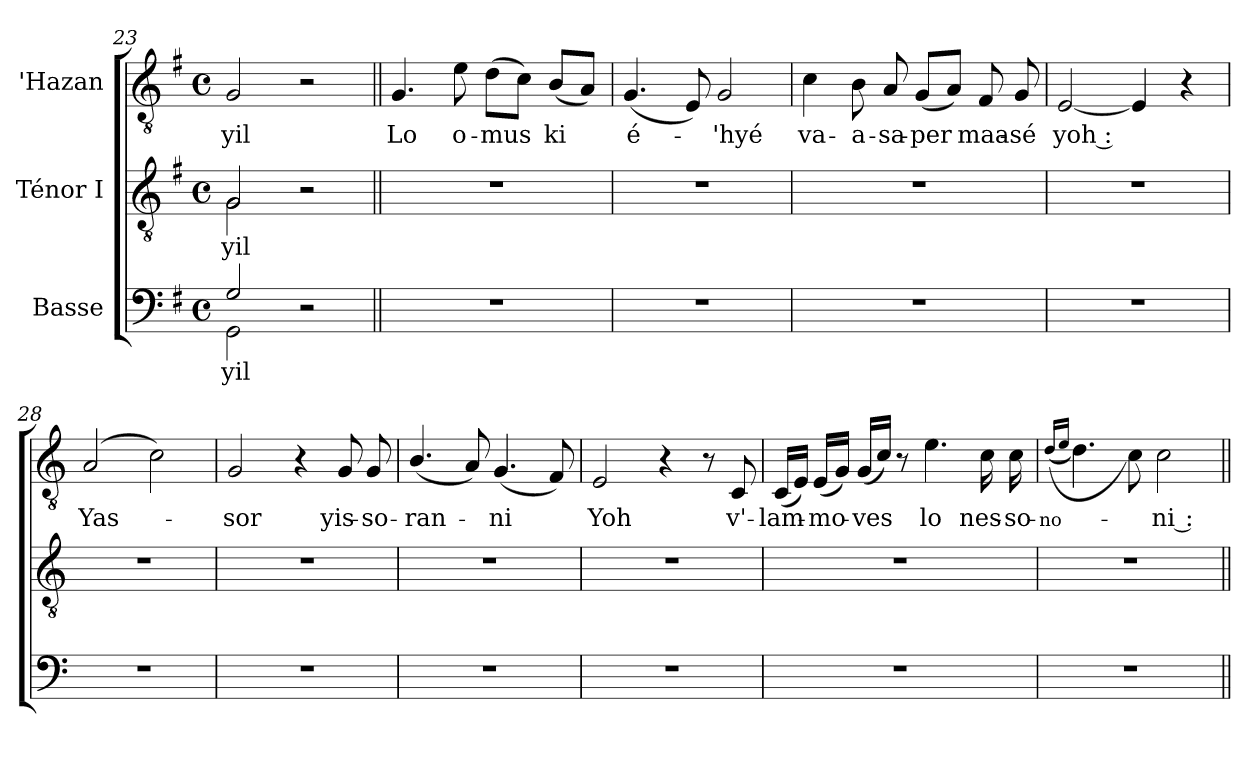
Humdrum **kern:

**kern	**text	**kern	**text	**kern	**text
*part3	*part3	*part2	*part2	*part1	*part1
*staff3	*staff3	*staff2	*staff2	*staff1	*staff1
*I"Basse	*	*I"Ténor I	*	*I"'Hazan	*
*	*	*	*	*I''H.	*
*clefF4	*	*clefGv2	*	*clefGv2	*
*	*	*ITrd7c12	*	*ITrd7c12	*
*k[f#]	*	*k[f#]	*	*k[f#]	*
*G:	*	*G:	*	*G:	*
*M4/4	*	*M4/4	*	*M4/4	*
*met(c)	*	*met(c)	*	*met(c)	*
=23	=23	=23	=23	=23	=23
!	!LO:LY:b:color=#000000	!	!	!	!
*^	*	*	*	*	*
!	!	!	!	!LO:LY:b:color=#000000	!	!
*	*	*	*^	*	*	*
!	!	!	!	!	!	!	!LO:LY:b:color=#000000
2Gi/	2GGi\	-yil	2GGi/	2GGi\	-yil	2GGi/	-yil
2r	2ryy	.	2r	2ryy	.	2r	.
*v	*v	*	*	*	*	*	*
*	*	*v	*v	*	*	*
=24||	=24||	=24||	=24||	=24||	=24||
*k[]	*	*k[]	*	*k[]	*
*C:	*	*C:	*	*C:	*
*^	*	*^	*	*	*
!	!	!	!	!	!	!	!LO:LY:b:color=#000000
*v	*v	*	*	*	*	*	*
*	*	*v	*v	*	*	*
1r	.	1r	.	4.GGi/	Lo
!	!	!	!	!	!LO:LY:b:color=#000000
.	.	.	.	8Ei\	o-
!	!	!	!	!	!LO:LY:b:color=#000000
.	.	.	.	(8Di\L	-mus
.	.	.	.	8Ci\J)	.
!	!	!	!	!	!LO:LY:b:color=#000000
.	.	.	.	(8BBi/L	ki
.	.	.	.	8AAi/J)	.
=25	=25	=25	=25	=25	=25
!	!	!	!	!	!LO:LY:b:color=#000000
1r	.	1r	.	(4.GGi/	é-
.	.	.	.	8EEi/)	.
!	!	!	!	!	!LO:LY:b:color=#000000
.	.	.	.	2GGi/	-'hyé
!!LO:LB:g=z
=26	=26	=26	=26	=26	=26
!	!	!	!	!	!LO:LY:b:color=#000000
1r	.	1r	.	4Ci\	va-
!	!	!	!	!	!LO:LY:b:color=#000000
.	.	.	.	8BBi\	-a-
!	!	!	!	!	!LO:LY:b:color=#000000
.	.	.	.	8AAi/	-sa-
!	!	!	!	!	!LO:LY:b:color=#000000
.	.	.	.	(8GGi/L	-per
.	.	.	.	8AAi/J)	.
!	!	!	!	!	!LO:LY:b:color=#000000
.	.	.	.	8FFi/	maa-
!	!	!	!	!	!LO:LY:b:color=#000000
.	.	.	.	8GGi/	-sé
=27	=27	=27	=27	=27	=27
!	!	!	!	!	!LO:LY:b:color=#000000
1r	.	1r	.	[<2EEi/	yoh :
.	.	.	.	4EEi/]	.
.	.	.	.	4r	.
=28	=28	=28	=28	=28	=28
!	!	!	!	!	!LO:LY:b:color=#000000
1r	.	1r	.	(2AAi/	Yas-
.	.	.	.	2Ci\)	.
=29	=29	=29	=29	=29	=29
!	!	!	!	!	!LO:LY:b:color=#000000
1r	.	1r	.	2GGi/	-sor
.	.	.	.	4r	.
!	!	!	!	!	!LO:LY:b:color=#000000
.	.	.	.	8GGi/	yis-
!	!	!	!	!	!LO:LY:b:color=#000000
.	.	.	.	8GGi/	-so-
!!LO:LB:g=z
=30	=30	=30	=30	=30	=30
!	!	!	!	!	!LO:LY:b:color=#000000
1r	.	1r	.	(4.BBi/	-ran-
.	.	.	.	8AAi/)	.
!	!	!	!	!	!LO:LY:b:color=#000000
.	.	.	.	(4.GGi/	-ni
.	.	.	.	8FFi/)	.
=31	=31	=31	=31	=31	=31
!	!	!	!	!	!LO:LY:b:color=#000000
1r	.	1r	.	2EEi/	Yoh
.	.	.	.	4r	.
.	.	.	.	8r	.
!	!	!	!	!	!LO:LY:b:color=#000000
.	.	.	.	8CCi/	v'-
=32	=32	=32	=32	=32	=32
!	!	!	!	!	!LO:LY:b:color=#000000
1r	.	1r	.	(16CCi/LL	-lam-
.	.	.	.	16EEi/JJ)	.
!	!	!	!	!	!LO:LY:b:color=#000000
.	.	.	.	(16EEi/LL	-mo-
.	.	.	.	16GGi/JJ)	.
!	!	!	!	!	!LO:LY:b:color=#000000
.	.	.	.	(16GGi/LL	-ves
.	.	.	.	16Ci/JJ)	.
.	.	.	.	8r	.
!	!	!	!	!	!LO:LY:b:color=#000000
.	.	.	.	4.Ei\	lo
!	!	!	!	!	!LO:LY:b:color=#000000
.	.	.	.	16Ci\	nes-
!	!	!	!	!	!LO:LY:b:color=#000000
.	.	.	.	16Ci\	-so-
=33	=33	=33	=33	=33	=33
!	!	!	!	!	!LO:LY:b:color=#000000
.	.	.	.	((16qDi/LL	-no-
.	.	.	.	16qEi/JJ	.
1r	.	1r	.	4.Di\)	.
.	.	.	.	8Ci\)	.
!	!	!	!	!	!LO:LY:b:color=#000000
.	.	.	.	2Ci\	-ni :
=||	=||	=||	=||	=||	=||
*-	*-	*-	*-	*-	*-
